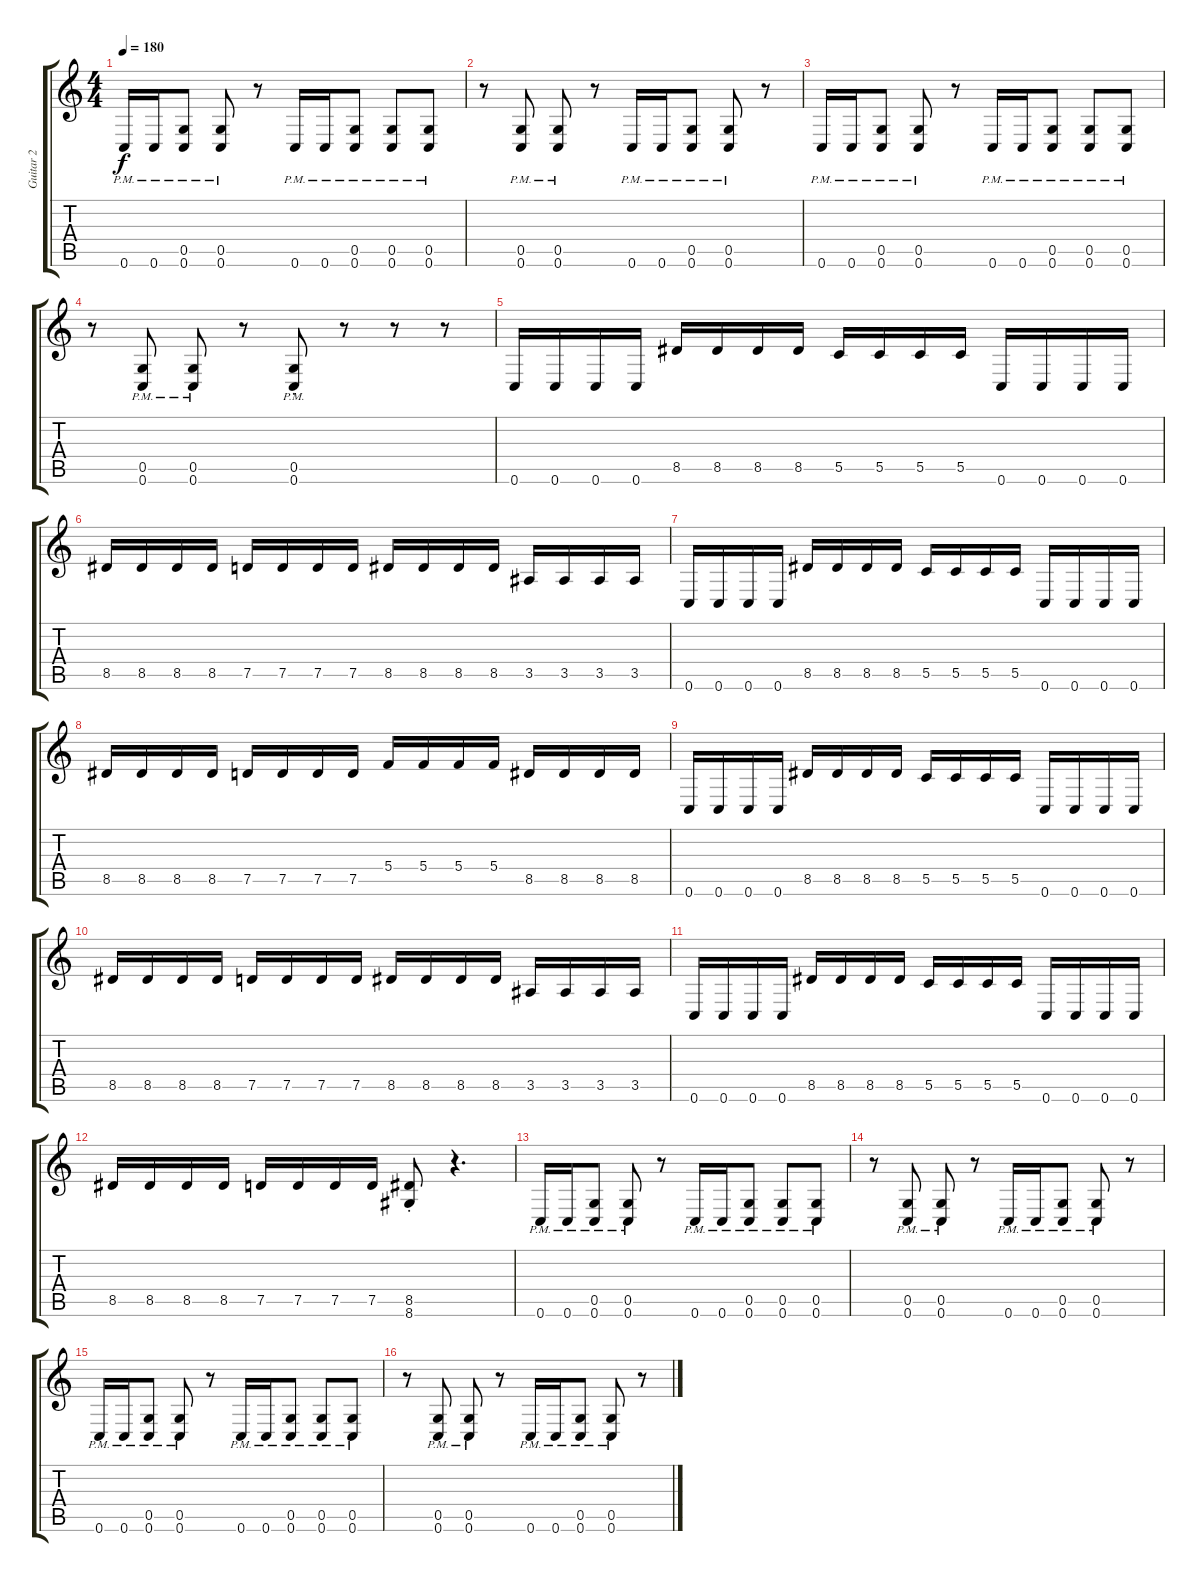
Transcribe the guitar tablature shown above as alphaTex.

\track ("Guitar 2" "Guitar 2") {instrument distortionguitar}
\staff {score tabs}
\tuning (D4 A3 F3 C3 G2 C2) {hide}
\ts (4 4)
\tempo 180
\clef g2
\ks c
0.6{pm}.16{dy f} 0.6{pm}.16 (0.5{pm} 0.6{pm}).8 (0.5{pm} 0.6{pm}).8 r.8 0.6{pm}.16 0.6{pm}.16 (0.5{pm} 0.6{pm}).8 (0.5{pm} 0.6{pm}).8 (0.5{pm} 0.6{pm}).8 |
r.8 (0.5{pm} 0.6{pm}).8 (0.5{pm} 0.6{pm}).8 r.8 0.6{pm}.16 0.6{pm}.16 (0.5{pm} 0.6{pm}).8 (0.5{pm} 0.6{pm}).8 r.8 |
0.6{pm}.16 0.6{pm}.16 (0.5{pm} 0.6{pm}).8 (0.5{pm} 0.6{pm}).8 r.8 0.6{pm}.16 0.6{pm}.16 (0.5{pm} 0.6{pm}).8 (0.5{pm} 0.6{pm}).8 (0.5{pm} 0.6{pm}).8 |
r.8 (0.5{pm} 0.6{pm}).8 (0.5{pm} 0.6{pm}).8 r.8 (0.5{st} 0.6{pm st}).8 r.8 r.8 r.8 |
0.6.16 0.6.16 0.6.16 0.6.16 8.5.16 8.5.16 8.5.16 8.5.16 5.5.16 5.5.16 5.5.16 5.5.16 0.6.16 0.6.16 0.6.16 0.6.16 |
8.5.16 8.5.16 8.5.16 8.5.16 7.5.16 7.5.16 7.5.16 7.5.16 8.5.16 8.5.16 8.5.16 8.5.16 3.5.16 3.5.16 3.5.16 3.5.16 |
0.6.16 0.6.16 0.6.16 0.6.16 8.5.16 8.5.16 8.5.16 8.5.16 5.5.16 5.5.16 5.5.16 5.5.16 0.6.16 0.6.16 0.6.16 0.6.16 |
8.5.16 8.5.16 8.5.16 8.5.16 7.5.16 7.5.16 7.5.16 7.5.16 5.4.16 5.4.16 5.4.16 5.4.16 8.5.16 8.5.16 8.5.16 8.5.16 |
0.6.16 0.6.16 0.6.16 0.6.16 8.5.16 8.5.16 8.5.16 8.5.16 5.5.16 5.5.16 5.5.16 5.5.16 0.6.16 0.6.16 0.6.16 0.6.16 |
8.5.16 8.5.16 8.5.16 8.5.16 7.5.16 7.5.16 7.5.16 7.5.16 8.5.16 8.5.16 8.5.16 8.5.16 3.5.16 3.5.16 3.5.16 3.5.16 |
0.6.16 0.6.16 0.6.16 0.6.16 8.5.16 8.5.16 8.5.16 8.5.16 5.5.16 5.5.16 5.5.16 5.5.16 0.6.16 0.6.16 0.6.16 0.6.16 |
8.5.16 8.5.16 8.5.16 8.5.16 7.5.16 7.5.16 7.5.16 7.5.16 (8.5{st} 8.6{st}).8 r.4{d} |
0.6{pm}.16 0.6{pm}.16 (0.5{pm} 0.6{pm}).8 (0.5{pm} 0.6{pm}).8 r.8 0.6{pm}.16 0.6{pm}.16 (0.5{pm} 0.6{pm}).8 (0.5{pm} 0.6{pm}).8 (0.5{pm} 0.6{pm}).8 |
r.8 (0.5{pm} 0.6{pm}).8 (0.5{pm} 0.6{pm}).8 r.8 0.6{pm}.16 0.6{pm}.16 (0.5{pm} 0.6{pm}).8 (0.5{pm} 0.6{pm}).8 r.8 |
0.6{pm}.16 0.6{pm}.16 (0.5{pm} 0.6{pm}).8 (0.5{pm} 0.6{pm}).8 r.8 0.6{pm}.16 0.6{pm}.16 (0.5{pm} 0.6{pm}).8 (0.5{pm} 0.6{pm}).8 (0.5{pm} 0.6{pm}).8 |
r.8 (0.5{pm} 0.6{pm}).8 (0.5{pm} 0.6{pm}).8 r.8 0.6{pm}.16 0.6{pm}.16 (0.5{pm} 0.6{pm}).8 (0.5{pm} 0.6{pm}).8 r.8
